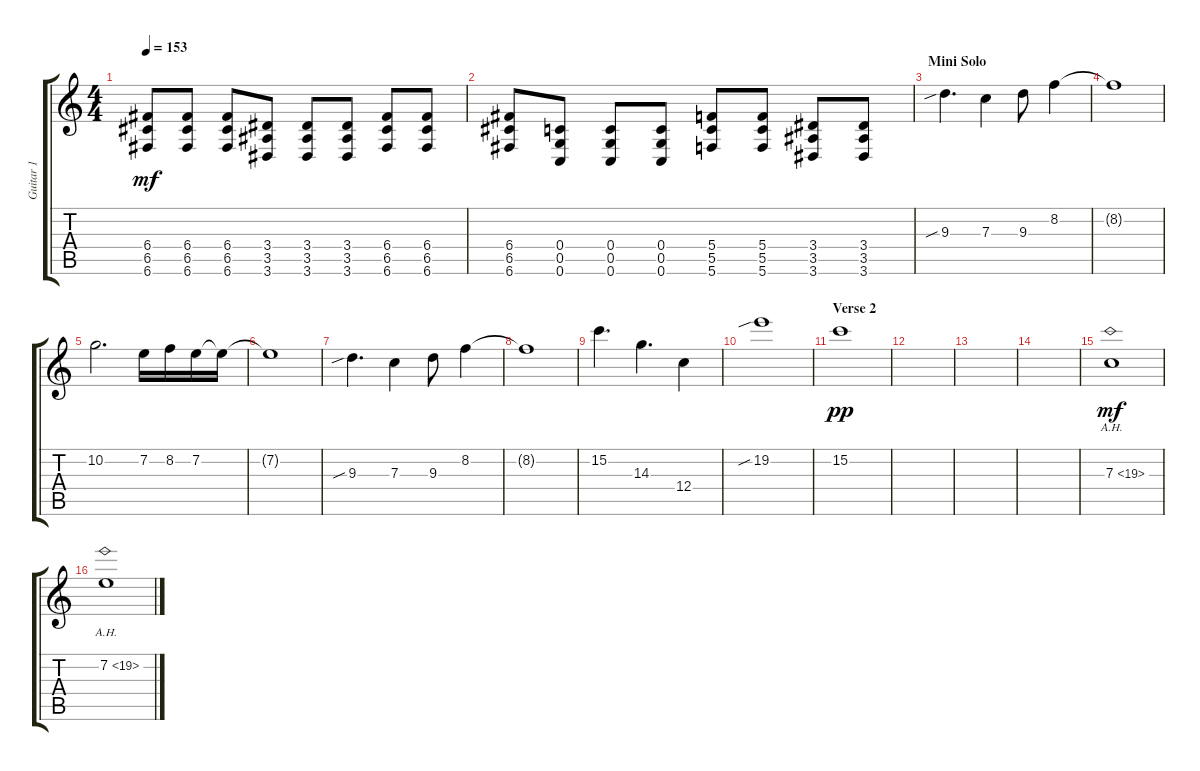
\track ("Guitar 1" "Guitar 1") {instrument distortionguitar}
\staff {score tabs}
\tuning (D4 A3 F3 C3 G2 C2) {hide}
\ts (4 4)
\tempo 153
\clef g2
\ks c
(6.4 6.5 6.6).8{dy mf} (6.4 6.5 6.6).8 (6.4 6.5 6.6).8 (3.4 3.5 3.6).8 (3.4 3.5 3.6).8 (3.4 3.5 3.6).8 (6.4 6.5 6.6).8 (6.4 6.5 6.6).8 |
(6.4 6.5 6.6).8 (0.4 0.5 0.6).8 (0.4 0.5 0.6).8 (0.4 0.5 0.6).8 (5.4 5.5 5.6).8 (5.4 5.5 5.6).8 (3.4 3.5 3.6).8 (3.4 3.5 3.6).8 |
\section ("" "Mini Solo")
9.3{sib}.4{d} 7.3.4 9.3.8 8.2.4 |
8.2{t}.1 |
10.2.2{d} 7.2.16 8.2.16 7.2.16 7.2{t}.16 |
7.2{t}.1 |
9.3{sib}.4{d} 7.3.4 9.3.8 8.2.4 |
8.2{t}.1 |
15.2.4{d} 14.3.4{d} 12.4.4 |
19.2{sib}.1 |
\section ("" "Verse 2")
15.2.1{dy pp} |
|
|
|
7.3{ah 12}.1{dy mf} |
7.2{ah 12}.1
